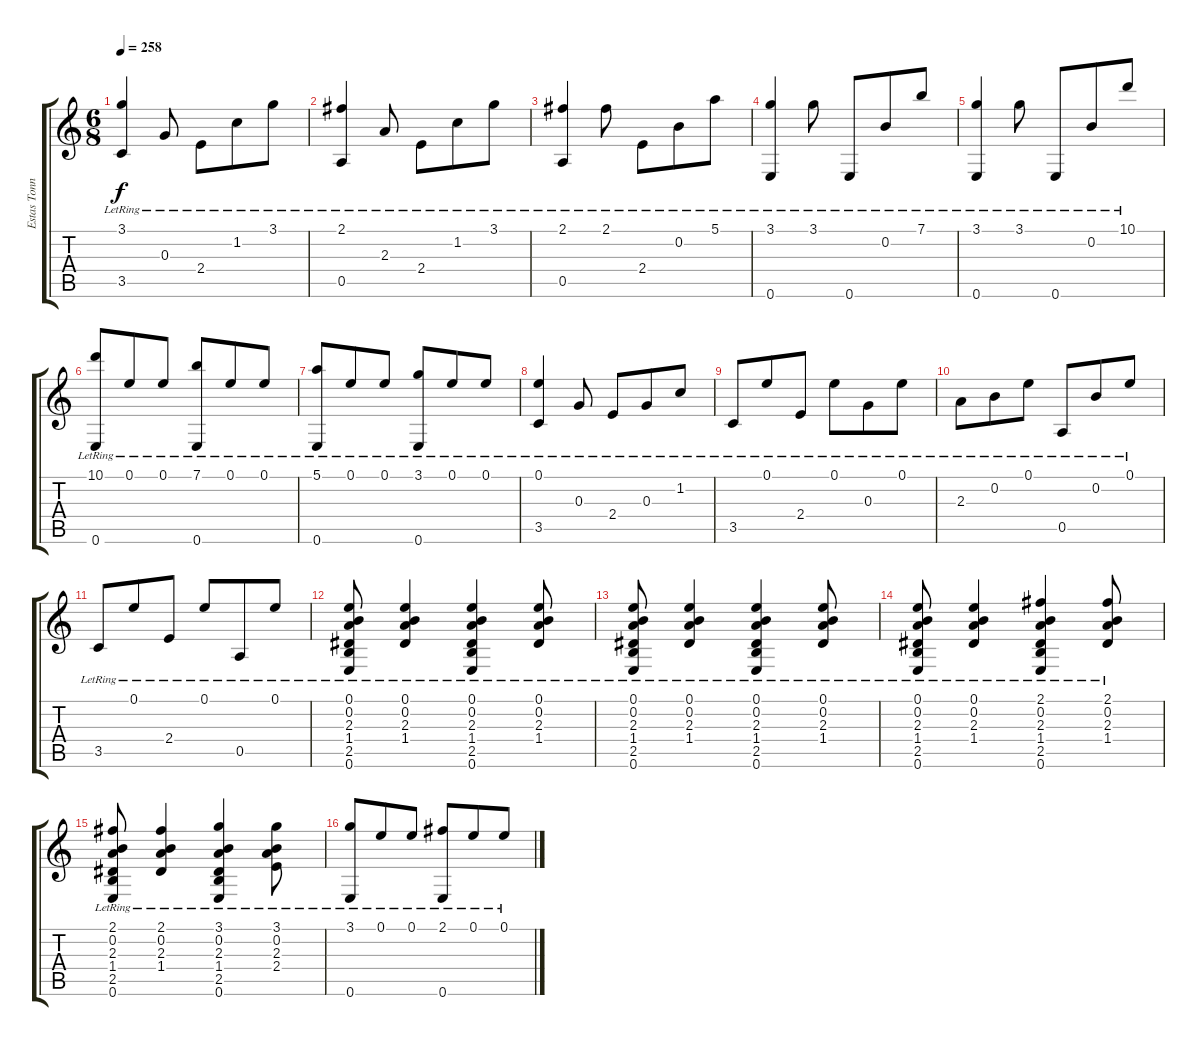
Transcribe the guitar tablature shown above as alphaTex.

\track ("Estas Tonne" "Estas Tonn") {instrument acousticguitarnylon}
\staff {score tabs}
\tuning (E4 B3 G3 D3 A2 E2) {hide}
\ts (6 8)
\tempo 258
\clef g2
\ks c
(3.1{lr} 3.5{lr}).4{dy f} 0.3{lr}.8 2.4{lr}.8 1.2{lr}.8 3.1{lr}.8 |
(2.1{lr} 0.5{lr}).4 2.3{lr}.8 2.4{lr}.8 1.2{lr}.8 3.1{lr}.8 |
(2.1{lr} 0.5{lr}).4 2.1{lr}.8 2.4{lr}.8 0.2{lr}.8 5.1{lr}.8 |
(3.1{lr} 0.6{lr}).4 3.1{lr}.8 0.6{lr}.8 0.2{lr}.8 7.1{lr}.8 |
(3.1{lr} 0.6{lr}).4 3.1{lr}.8 0.6{lr}.8 0.2{lr}.8 10.1{lr}.8 |
(10.1{lr} 0.6{lr}).8 0.1{lr}.8 0.1{lr}.8 (7.1{lr} 0.6{lr}).8 0.1{lr}.8 0.1{lr}.8 |
(5.1{lr} 0.6{lr}).8 0.1{lr}.8 0.1{lr}.8 (3.1{lr} 0.6{lr}).8 0.1{lr}.8 0.1{lr}.8 |
(0.1{lr} 3.5{lr}).4 0.3{lr}.8 2.4{lr}.8 0.3{lr}.8 1.2{lr}.8 |
3.5{lr}.8 0.1{lr}.8 2.4{lr}.8 0.1{lr}.8 0.3{lr}.8 0.1{lr}.8 |
2.3{lr}.8 0.2{lr}.8 0.1{lr}.8 0.5{lr}.8 0.2{lr}.8 0.1{lr}.8 |
3.5{lr}.8 0.1{lr}.8 2.4{lr}.8 0.1{lr}.8 0.5{lr}.8 0.1{lr}.8 |
(0.1{lr} 0.2{lr} 2.3{lr} 1.4{lr} 2.5{lr} 0.6{lr}).8 (0.1{lr} 0.2{lr} 2.3{lr} 1.4{lr}).4 (0.1{lr} 0.2{lr} 2.3{lr} 1.4{lr} 2.5{lr} 0.6{lr}).4 (0.1{lr} 0.2{lr} 2.3{lr} 1.4{lr}).8 |
(0.1{lr} 0.2{lr} 2.3{lr} 1.4{lr} 2.5{lr} 0.6{lr}).8 (0.1{lr} 0.2{lr} 2.3{lr} 1.4{lr}).4 (0.1{lr} 0.2{lr} 2.3{lr} 1.4{lr} 2.5{lr} 0.6{lr}).4 (0.1{lr} 0.2{lr} 2.3{lr} 1.4{lr}).8 |
(0.1{lr} 0.2{lr} 2.3{lr} 1.4{lr} 2.5{lr} 0.6{lr}).8 (0.1{lr} 0.2{lr} 2.3{lr} 1.4{lr}).4 (2.1{lr} 0.2{lr} 2.3{lr} 1.4{lr} 2.5{lr} 0.6{lr}).4 (2.1{lr} 0.2{lr} 2.3{lr} 1.4{lr}).8 |
(2.1{lr} 0.2{lr} 2.3{lr} 1.4{lr} 2.5{lr} 0.6{lr}).8 (2.1{lr} 0.2{lr} 2.3{lr} 1.4{lr}).4 (3.1{lr} 0.2{lr} 2.3{lr} 1.4{lr} 2.5{lr} 0.6{lr}).4 (3.1{lr} 0.2{lr} 2.3{lr} 2.4{lr}).8 |
(3.1{lr} 0.6{lr}).8 0.1{lr}.8 0.1{lr}.8 (2.1{lr} 0.6{lr}).8 0.1{lr}.8 0.1{lr}.8
